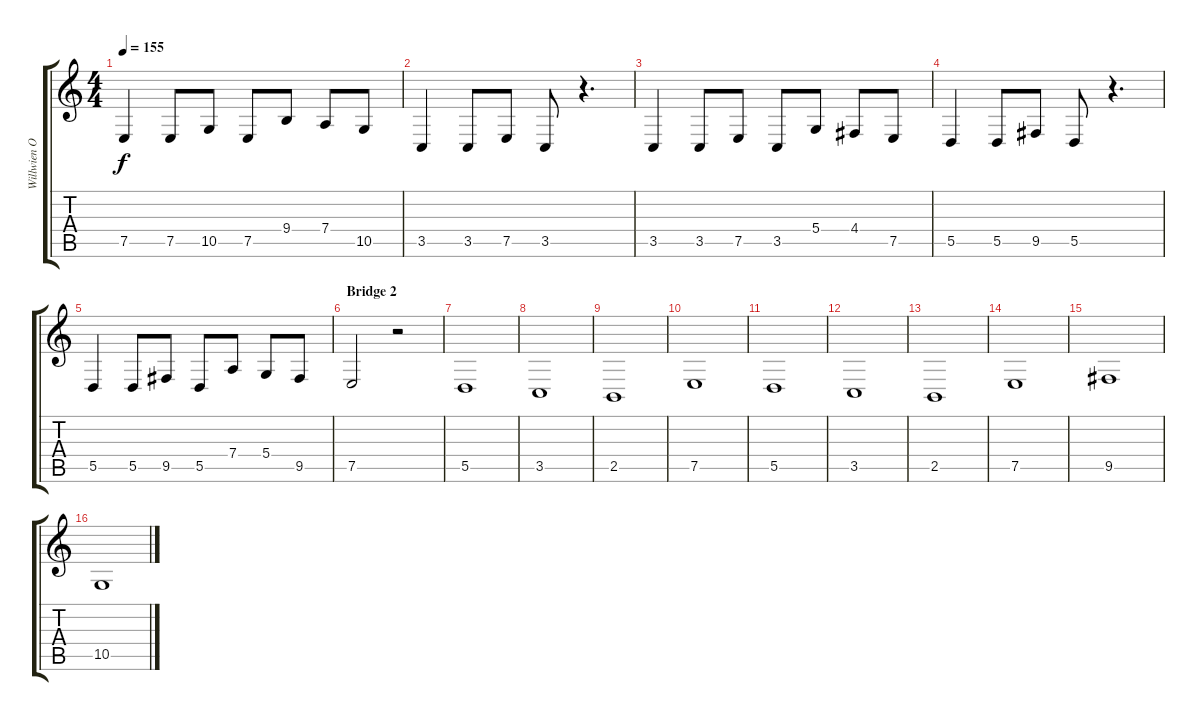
\track ("Willwien Orfeus (Halo)" "Willwien O") {instrument pad7halo}
\staff {score tabs}
\tuning (E4 B3 G3 D3 A2 E2) {hide}
\ts (4 4)
\tempo 155
\clef g2
\ks c
7.5.4{dy f} 7.5.8 10.5.8 7.5.8 9.4.8 7.4.8 10.5.8 |
3.5.4 3.5.8 7.5.8 3.5.8 r.4{d} |
3.5.4 3.5.8 7.5.8 3.5.8 5.4.8 4.4.8 7.5.8 |
5.5.4 5.5.8 9.5.8 5.5.8 r.4{d} |
5.5.4 5.5.8 9.5.8 5.5.8 7.4.8 5.4.8 9.5.8 |
\section ("" "Bridge 2")
7.5.2 r.2 |
5.5.1 |
3.5.1 |
2.5.1 |
7.5.1 |
5.5.1 |
3.5.1 |
2.5.1 |
7.5.1 |
9.5.1 |
10.5.1
